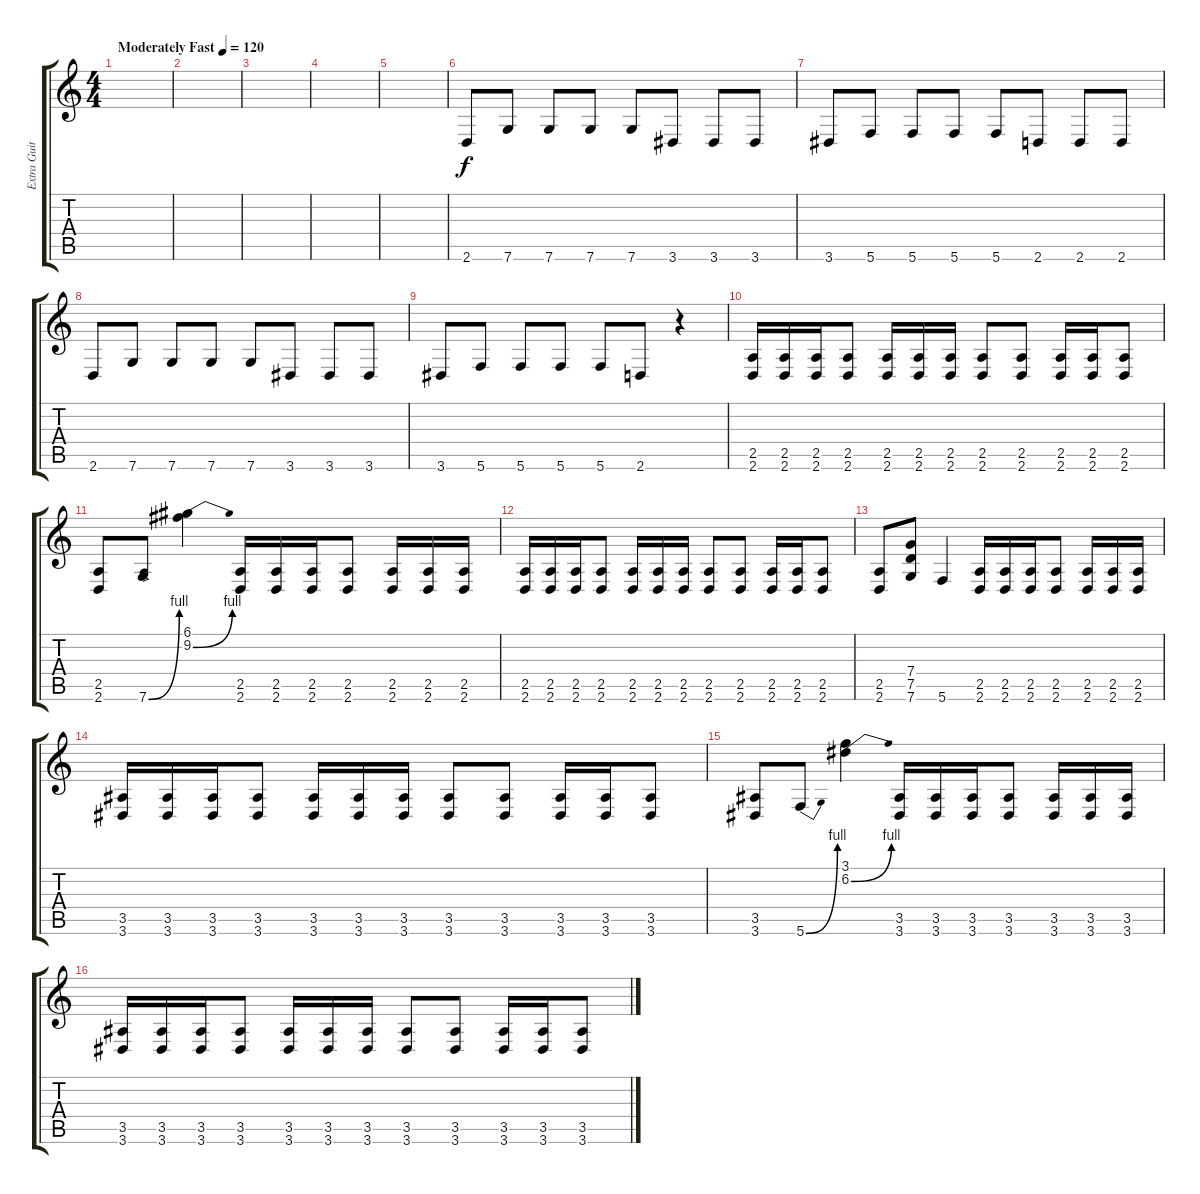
\track ("Extra Guitar" "Extra Guit") {instrument distortionguitar}
\staff {score tabs}
\tuning (D4 A3 F3 C3 G2 C2) {hide}
\ts (4 4)
\tempo (120 "Moderately Fast")
\clef g2
\ks c
|
|
|
|
|
2.6.8 7.6.8 7.6.8 7.6.8 7.6.8 3.6.8 3.6.8 3.6.8 |
3.6.8 5.6.8 5.6.8 5.6.8 5.6.8 2.6.8 2.6.8 2.6.8 |
2.6.8 7.6.8 7.6.8 7.6.8 7.6.8 3.6.8 3.6.8 3.6.8 |
3.6.8 5.6.8 5.6.8 5.6.8 5.6.8 2.6.8 r.4 |
(2.5 2.6).16 (2.5 2.6).16 (2.5 2.6).16 (2.5 2.6).8 (2.5 2.6).16 (2.5 2.6).16 (2.5 2.6).16 (2.5 2.6).8 (2.5 2.6).8 (2.5 2.6).16 (2.5 2.6).16 (2.5 2.6).8 |
(2.5 2.6).8 7.6{be (bend 0 0 60 4)}.8 (6.1 9.2{be (bend 0 0 60 4)}).4 (2.5 2.6).16 (2.5 2.6).16 (2.5 2.6).16 (2.5 2.6).8 (2.5 2.6).16 (2.5 2.6).16 (2.5 2.6).16 |
(2.5 2.6).16 (2.5 2.6).16 (2.5 2.6).16 (2.5 2.6).8 (2.5 2.6).16 (2.5 2.6).16 (2.5 2.6).16 (2.5 2.6).8 (2.5 2.6).8 (2.5 2.6).16 (2.5 2.6).16 (2.5 2.6).8 |
(2.5 2.6).8 (7.4 7.5 7.6).8 5.6.4 (2.5 2.6).16 (2.5 2.6).16 (2.5 2.6).16 (2.5 2.6).8 (2.5 2.6).16 (2.5 2.6).16 (2.5 2.6).16 |
(3.5 3.6).16 (3.5 3.6).16 (3.5 3.6).16 (3.5 3.6).8 (3.5 3.6).16 (3.5 3.6).16 (3.5 3.6).16 (3.5 3.6).8 (3.5 3.6).8 (3.5 3.6).16 (3.5 3.6).16 (3.5 3.6).8 |
(3.5 3.6).8 5.6{be (bend 0 0 60 4)}.8 (3.1 6.2{be (bend 0 0 60 4)}).4 (3.5 3.6).16 (3.5 3.6).16 (3.5 3.6).16 (3.5 3.6).8 (3.5 3.6).16 (3.5 3.6).16 (3.5 3.6).16 |
(3.5 3.6).16 (3.5 3.6).16 (3.5 3.6).16 (3.5 3.6).8 (3.5 3.6).16 (3.5 3.6).16 (3.5 3.6).16 (3.5 3.6).8 (3.5 3.6).8 (3.5 3.6).16 (3.5 3.6).16 (3.5 3.6).8
